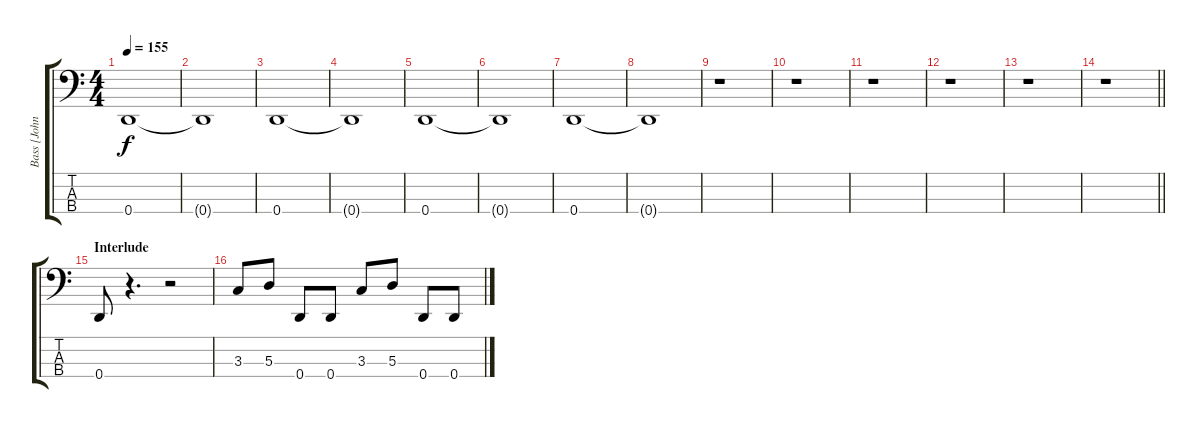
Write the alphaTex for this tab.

\track ("Bass [John \"Tumor\" Fahnstock]" "Bass [John") {instrument electricbasspick}
\staff {score tabs}
\tuning (G2 D2 A1 D1) {hide}
\ts (4 4)
\tempo 155
\clef f4
\ks c
0.4.1{dy f} |
0.4{t}.1 |
0.4.1 |
0.4{t}.1 |
0.4.1 |
0.4{t}.1 |
0.4.1 |
0.4{t}.1 |
r.1 |
r.1 |
r.1 |
r.1 |
r.1 |
\barLineRight lightlight
r.1 |
\section ("" "Interlude")
0.4.8 r.4{d} r.2 |
3.3.8 5.3.8 0.4.8 0.4.8 3.3.8 5.3.8 0.4.8 0.4.8
